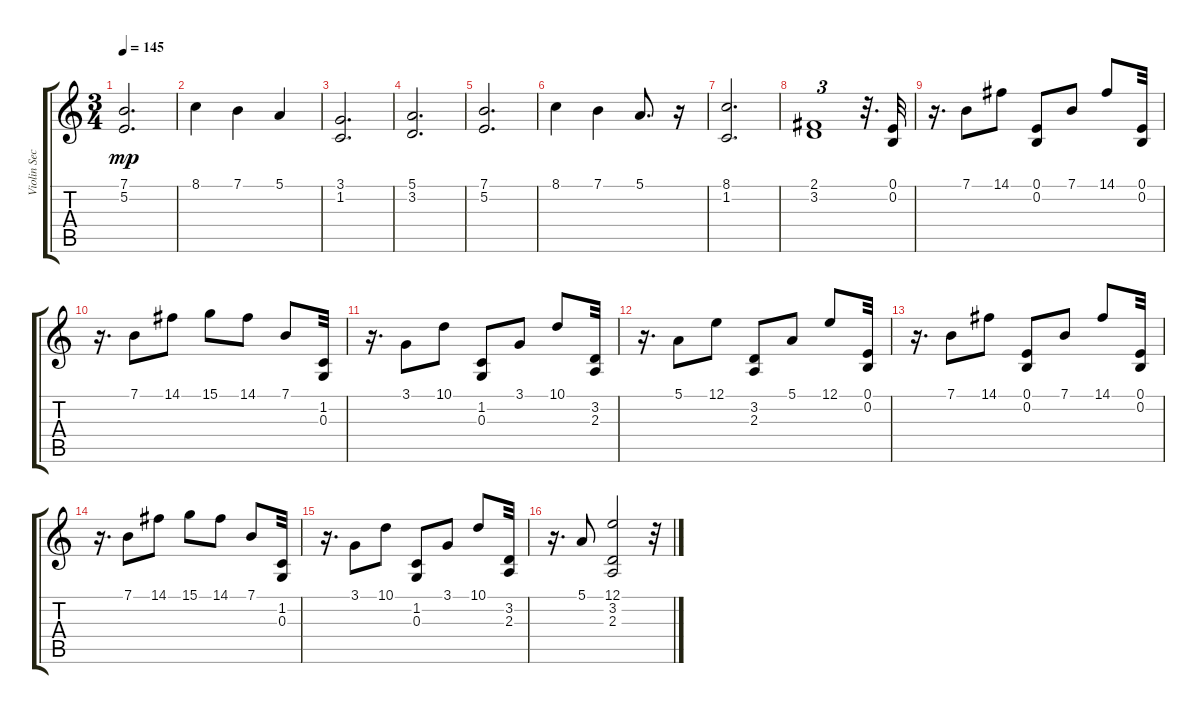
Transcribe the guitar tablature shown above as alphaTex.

\track ("Violin Section" "Violin Sec") {instrument violin}
\staff {score tabs}
\tuning (E4 B3 G3 D3 A2 E2) {hide}
\ts (3 4)
\tempo 145
\clef g2
\ks c
(7.1 5.2).2{d dy mp} |
8.1.4 7.1.4 5.1.4 |
(3.1 1.2).2{d} |
(5.1 3.2).2{d} |
(7.1 5.2).2{d} |
8.1.4 7.1.4 5.1.8{d} r.16 |
(8.1 1.2).2{d} |
(2.1 3.2).1{tu (3 2)} r.32{d} (0.1 0.2).32 |
r.16{d} 7.1.8 14.1.8 (0.1 0.2).8 7.1.8 14.1.8 (0.1 0.2).32 |
r.16{d} 7.1.8 14.1.8 15.1.8 14.1.8 7.1.8 (1.2 0.3).32 |
r.16{d} 3.1.8 10.1.8 (1.2 0.3).8 3.1.8 10.1.8 (3.2 2.3).32 |
r.16{d} 5.1.8 12.1.8 (3.2 2.3).8 5.1.8 12.1.8 (0.1 0.2).32 |
r.16{d} 7.1.8 14.1.8 (0.1 0.2).8 7.1.8 14.1.8 (0.1 0.2).32 |
r.16{d} 7.1.8 14.1.8 15.1.8 14.1.8 7.1.8 (1.2 0.3).32 |
r.16{d} 3.1.8 10.1.8 (1.2 0.3).8 3.1.8 10.1.8 (3.2 2.3).32 |
r.16{d} 5.1.8 (12.1 3.2 2.3).2 r.32
